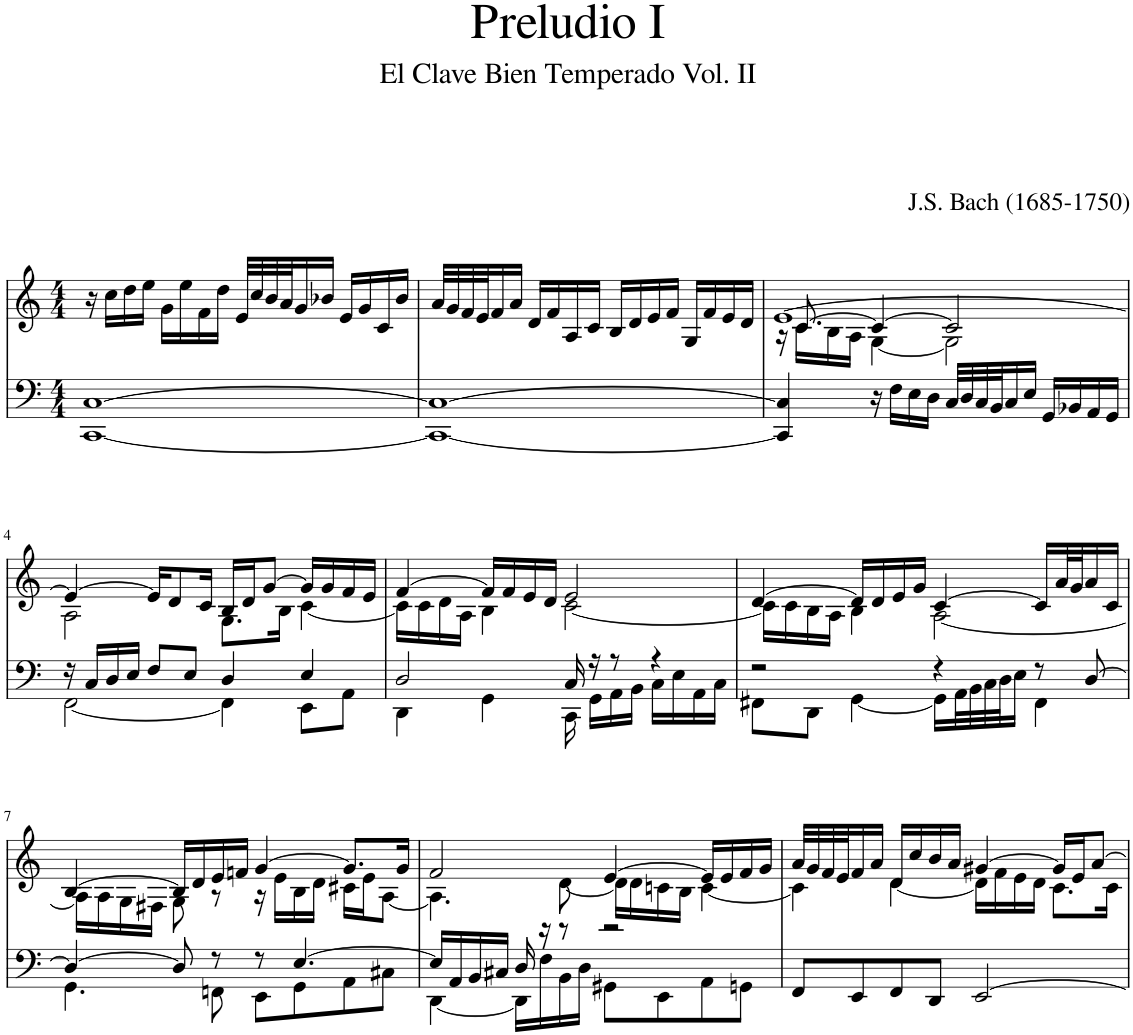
**kern	**kern
*part1	*part1
*staff2	*staff1
*I"Piano	*
*I'Pno.	*
*clefF4	*clefG2
*k[]	*k[]
*M4/4	*M4/4
=1	=1
[1CC [1C	16r
.	16cc\LL
.	16dd\
.	16ee\JJ
.	16g\LL
.	16ee\
.	16f\
.	16dd\JJ
.	32e/LLL
.	32cc/
.	32b/
.	32a/J
.	16g/
.	16b-X/JJ
.	16e/LL
.	16g/
.	16c/
.	16b-/JJ
=2	=2
1CC_ 1C_	32a/LLL
.	32g/
.	32f/
.	32e/J
.	16f/
.	16a/JJ
.	16d/LL
.	16f/
.	16A/
.	16c/JJ
.	16B/LL
.	16d/
.	16e/
.	16f/JJ
.	16G/LL
.	16f/
.	16e/
.	16d/JJ
=3	=3
*	*^
*	*	*^
4CC/] 4C/]	[1e	16r	16ryy
!	!	!LO:N:head=solid	!
.	.	16c\LL	[8.c/
.	.	16B\	.
.	.	16A\JJ	.
16r	.	[4G\	4c/_
16F\LL	.	.	.
16E\	.	.	.
16D\JJ	.	.	.
32C/LLL	.	2G\]	2c/]
32D/	.	.	.
32C/	.	.	.
32BB/J	.	.	.
16C/	.	.	.
16E/JJ	.	.	.
16GG/LL	.	.	.
16BB-X/	.	.	.
16AA/	.	.	.
16GG/JJ	.	.	.
*	*	*v	*v
!!LO:LB:g=z
=4	=4	=4
*^	*	*
16r	[2FF\	4e/_	2A\
16C/LL	.	.	.
16D/	.	.	.
16E/JJ	.	.	.
8F/L	.	16e/KL]	.
.	.	8d/	.
8E/J	.	.	.
.	.	16c/Jk	.
4D/	4FF\]	16B/LL	8.G\L
.	.	16d/J	.
.	.	[8g/J	.
.	.	.	16B\Jk
4E/	8EE\L	16g/LL]	[4c\
.	.	16g/	.
.	8AA\J	16f/	.
.	.	16e/JJ	.
=5	=5	=5	=5
2D/	4DD\	[4f/	16c\LL]
.	.	.	16c\
.	.	.	16d\
.	.	.	16A\JJ
.	4GG\	16f/LL]	4B\
.	.	16f/	.
.	.	16e/	.
.	.	16d/JJ	.
16C/	16CC\	2e/	[2c\
16r	16GG\LL	.	.
8r	16AA\	.	.
.	16BB\JJ	.	.
4r	16C\LL	.	.
.	16E\	.	.
.	16AA\	.	.
.	16C\JJ	.	.
=6	=6	=6	=6
2r	8FF#X\L	[4d/	16c\LL]
.	.	.	16c\
.	8DD\J	.	16B\
.	.	.	16A\JJ
.	[4GG\	16d/LL]	4B\
.	.	16d/	.
.	.	16e/	.
.	.	16g/JJ	.
4r	16GG\LL]	[4c/	[2A\
.	32AA\L	.	.
.	32BB\	.	.
.	32C\	.	.
.	32D\J	.	.
.	16E\JJ	.	.
8r	4FF#\	16c/LL]	.
.	.	32a/L	.
.	.	32g/J	.
[8D/	.	16a/	.
.	.	16c/JJ	.
!!LO:LB:g=z	!!
=7	=7	=7	=7
4D/_	4.GG\	[4B/	16A\LL]
.	.	.	16A\
.	.	.	16G\
.	.	.	16F#X\JJ
8D/]	.	16B/LL]	8G\
.	.	16d/	.
8r	8FFn\	16e/	8r
.	.	16fn/JJ	.
8r	8EE\L	[4g/	16r
.	.	.	16e\LL
[4.E/	8GG\	.	16B\
.	.	.	16d\JJ
.	8AA\	8.g/L]	16c#X\LL
.	.	.	16e\J
.	8C#X\J	.	[8A\J
.	.	16g/Jk	.
=8	=8	=8	=8
16E/LL]	[4DD\	2f/	4.A\]
16AA/	.	.	.
16BB/	.	.	.
16C#X/JJ	.	.	.
16D/	16DD\LL]	.	.
16r	16F\	.	.
8r	16BB\	.	[8d\
.	16D\JJ	.	.
2r	8GG#X\L	[4e/	16d\LL]
.	.	.	16d\
.	8EE\	.	16cn\
.	.	.	16B\JJ
.	8AA\	16e/LL]	[4c\
.	.	16e/	.
.	8GGn\J	16f/	.
.	.	16g/JJ	.
*v	*v	*	*
=9	=9	=9
8FF/L	32a/LLL	4c\]
.	32g/	.
.	32f/	.
.	32e/J	.
8EE/	16f/	.
.	16a/JJ	.
8FF/	16d/LL	[4d\
.	16cc/	.
8DD/J	16b/	.
.	16a/JJ	.
[2EE/	[4g#X/	16d\LL]
.	.	16f\
.	.	16e\
.	.	16d\JJ
.	16g#/LL]	8.c\L
.	16e/J	.
.	[8a/J	.
.	.	16c\Jk
*	*v	*v
=	=
*-	*-
